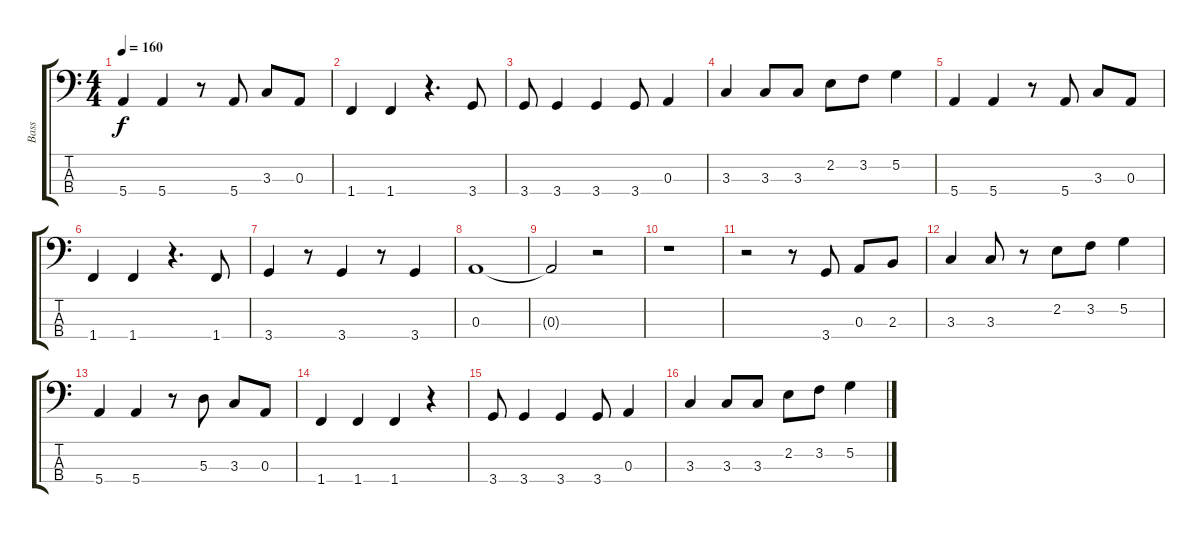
\track ("Bass" "Bass") {instrument electricbassfinger}
\staff {score tabs}
\tuning (G2 D2 A1 E1) {hide}
\ts (4 4)
\tempo 160
\clef f4
\ks c
5.4.4{dy f} 5.4.4 r.8 5.4.8 3.3.8 0.3.8 |
1.4.4 1.4.4 r.4{d} 3.4.8 |
3.4.8 3.4.4 3.4.4 3.4.8 0.3.4 |
3.3.4 3.3.8 3.3.8 2.2.8 3.2.8 5.2.4 |
5.4.4 5.4.4 r.8 5.4.8 3.3.8 0.3.8 |
1.4.4 1.4.4 r.4{d} 1.4.8 |
3.4.4 r.8 3.4.4 r.8 3.4.4 |
0.3.1 |
0.3{t}.2 r.2 |
r.1 |
r.2 r.8 3.4.8 0.3.8 2.3.8 |
3.3.4 3.3.8 r.8 2.2.8 3.2.8 5.2.4 |
5.4.4 5.4.4 r.8 5.3.8 3.3.8 0.3.8 |
1.4.4 1.4.4 1.4.4 r.4 |
3.4.8 3.4.4 3.4.4 3.4.8 0.3.4 |
3.3.4 3.3.8 3.3.8 2.2.8 3.2.8 5.2.4
